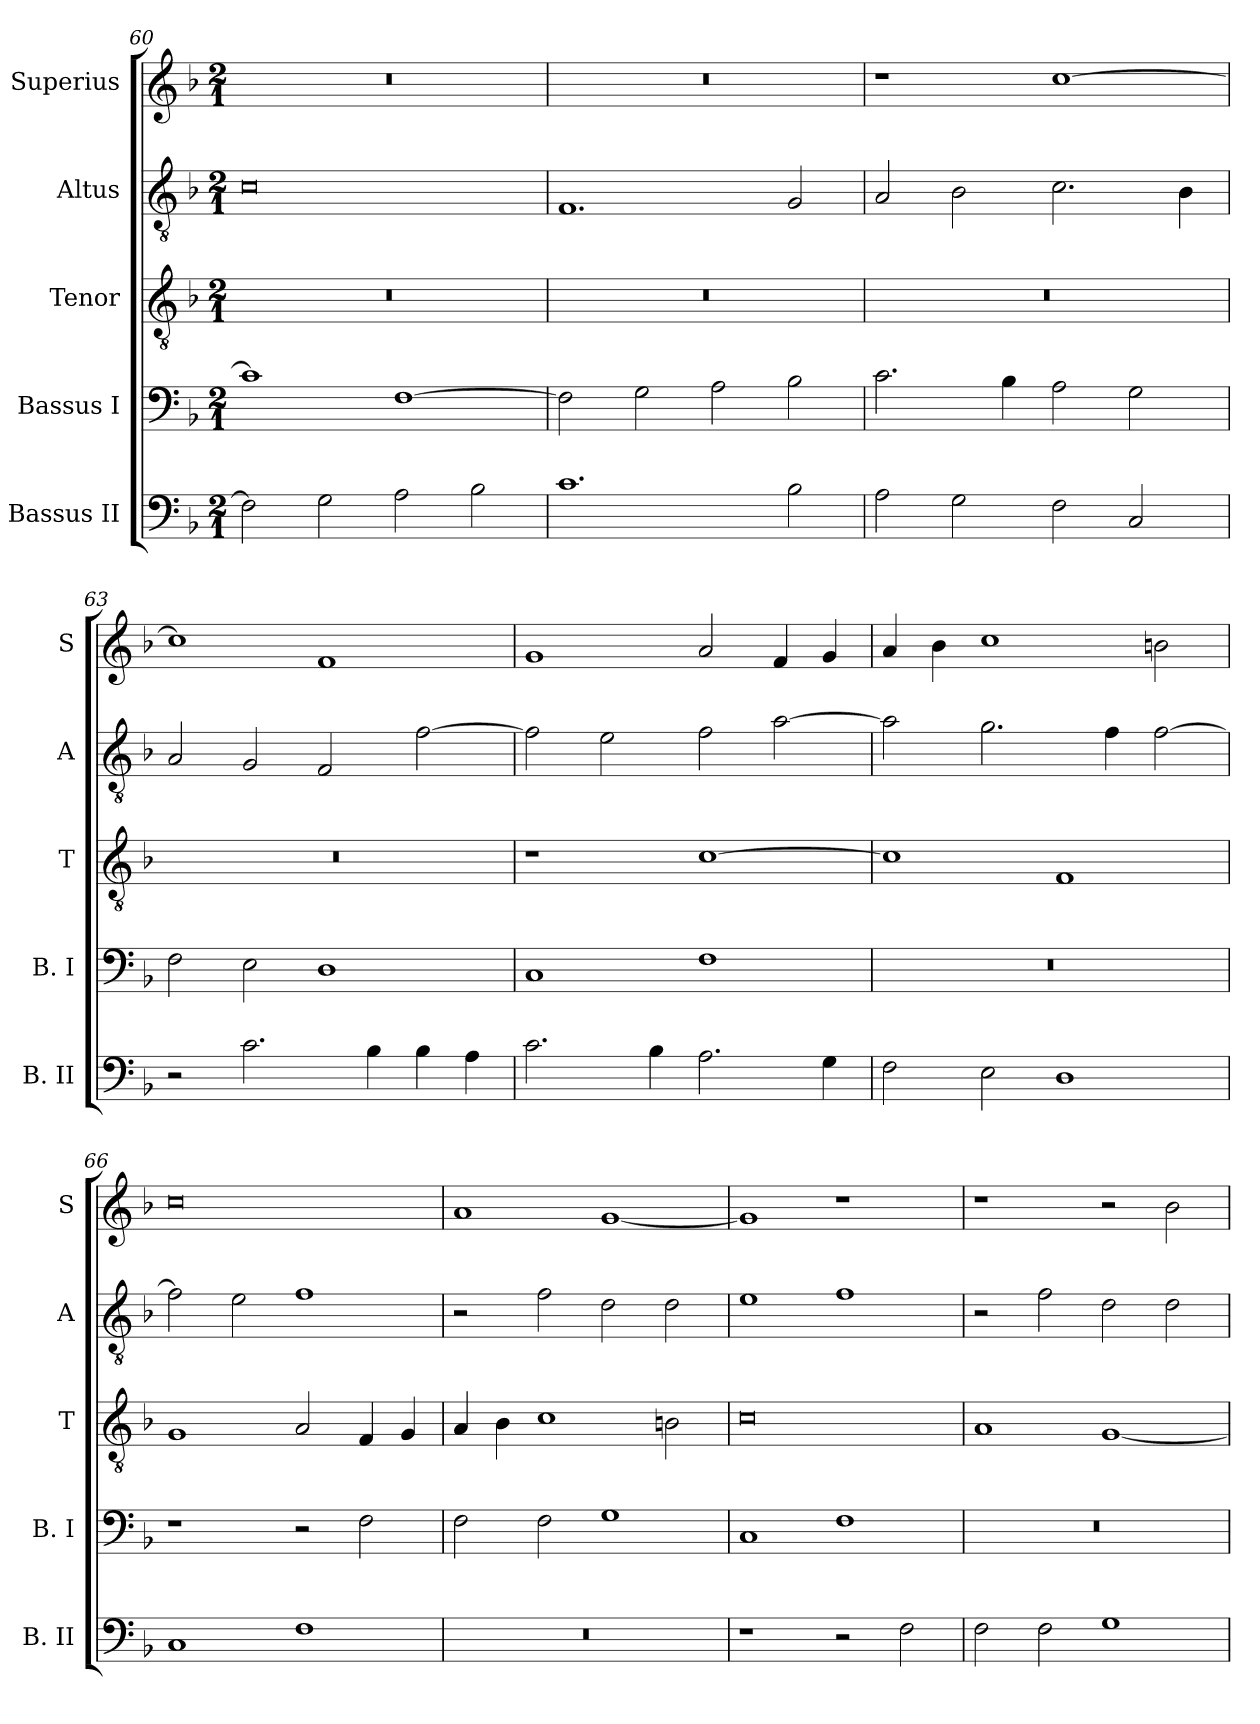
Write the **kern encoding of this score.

**kern	**kern	**kern	**kern	**kern
*part5	*part4	*part3	*part2	*part1
*staff5	*staff4	*staff3	*staff2	*staff1
*I"Bassus II	*I"Bassus I	*I"Tenor	*I"Altus	*I"Superius
*I'B. II	*I'B. I	*I'T	*I'A	*I'S
*clefF4	*clefF4	*clefGv2	*clefGv2	*clefG2
*k[b-]	*k[b-]	*k[b-]	*k[b-]	*k[b-]
*F:	*F:	*F:	*F:	*F:
*M2/1	*M2/1	*M2/1	*M2/1	*M2/1
=60	=60	=60	=60	=60
2F]	1c]	0r	0c	0r
2G	.	.	.	.
2A	[1F	.	.	.
2B-	.	.	.	.
=61	=61	=61	=61	=61
1.c	2F]	0r	1.F	0r
.	2G	.	.	.
.	2A	.	.	.
2B-	2B-	.	2G	.
=62	=62	=62	=62	=62
2A	2.c	0r	2A	1r
2G	.	.	2B-	.
.	4B-	.	.	.
2F	2A	.	2.c	[1cc
2C	2G	.	.	.
.	.	.	4B-	.
=63	=63	=63	=63	=63
2r	2F	0r	2A	1cc]
2.c	2E	.	2G	.
.	1D	.	2F	1f
4B-	.	.	.	.
4B-	.	.	[2f	.
4A	.	.	.	.
=64	=64	=64	=64	=64
2.c	1C	1r	2f]	1g
.	.	.	2e	.
4B-	.	.	.	.
2.A	1F	[1c	2f	2a
.	.	.	[2a	4f
4G	.	.	.	4g
=65	=65	=65	=65	=65
2F	0r	1c]	2a]	4a
.	.	.	.	4b-
2E	.	.	2.g	1cc
1D	.	1F	.	.
.	.	.	4f	.
.	.	.	[2f	2bn
=66	=66	=66	=66	=66
1C	1r	1G	2f]	0cc
.	.	.	2e	.
1F	2r	2A	1f	.
.	2F	4F	.	.
.	.	4G	.	.
=67	=67	=67	=67	=67
0r	2F	4A	2r	1a
.	.	4B-	.	.
.	2F	1c	2f	.
.	1G	.	2d	[1g
.	.	2Bn	2d	.
=68	=68	=68	=68	=68
1r	1C	0c	1e	1g]
2r	1F	.	1f	1r
2F	.	.	.	.
=69	=69	=69	=69	=69
2F	0r	1A	2r	1r
2F	.	.	2f	.
1G	.	[1G	2d	2r
.	.	.	2d	2b-
=	=	=	=	=
*-	*-	*-	*-	*-
